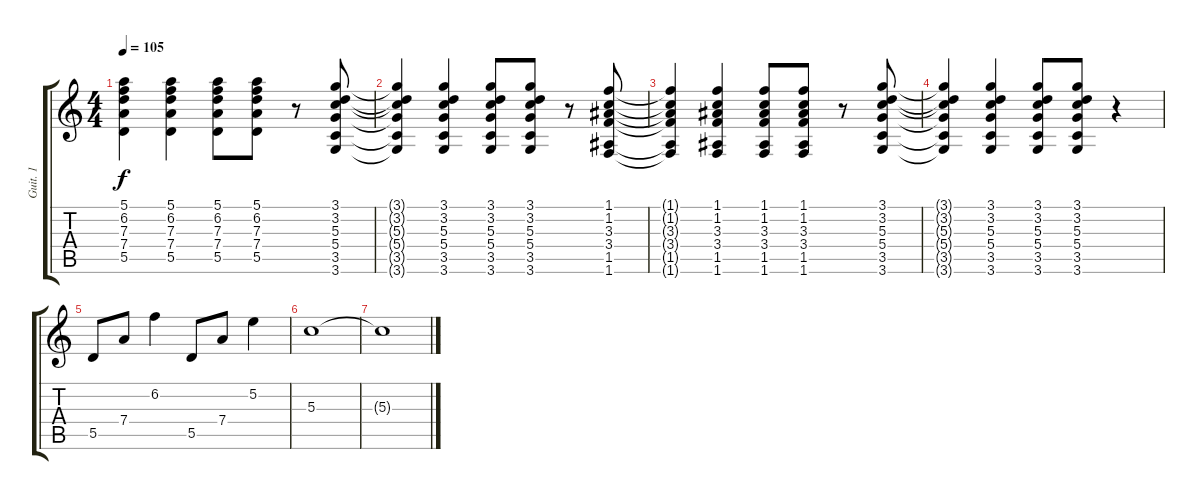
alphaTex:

\track ("Guit. 1" "Guit. 1") {instrument acousticguitarsteel}
\staff {score tabs}
\tuning (E4 B3 G3 D3 A2 E2) {hide}
\ts (4 4)
\tempo 105
\clef g2
\ks c
(5.1{t} 6.2{t} 7.3{t} 7.4{t} 5.5{t}).4{dy f} (5.1 6.2 7.3 7.4 5.5).4 (5.1 6.2 7.3 7.4 5.5).8 (5.1 6.2 7.3 7.4 5.5).8 r.8 (3.1 3.2 5.3 5.4 3.5 3.6).8 |
(3.1{t} 3.2{t} 5.3{t} 5.4{t} 3.5{t} 3.6{t}).4 (3.1 3.2 5.3 5.4 3.5 3.6).4 (3.1 3.2 5.3 5.4 3.5 3.6).8 (3.1 3.2 5.3 5.4 3.5 3.6).8 r.8 (1.1 1.2 3.3 3.4 1.5 1.6).8 |
(1.1{t} 1.2{t} 3.3{t} 3.4{t} 1.5{t} 1.6{t}).4 (1.1 1.2 3.3 3.4 1.5 1.6).4 (1.1 1.2 3.3 3.4 1.5 1.6).8 (1.1 1.2 3.3 3.4 1.5 1.6).8 r.8 (3.1 3.2 5.3 5.4 3.5 3.6).8 |
(3.1{t} 3.2{t} 5.3{t} 5.4{t} 3.5{t} 3.6{t}).4 (3.1 3.2 5.3 5.4 3.5 3.6).4 (3.1 3.2 5.3 5.4 3.5 3.6).8 (3.1 3.2 5.3 5.4 3.5 3.6).8 r.4 |
5.5.8 7.4.8 6.2.4 5.5.8 7.4.8 5.2.4 |
5.3.1 |
5.3{t}.1
